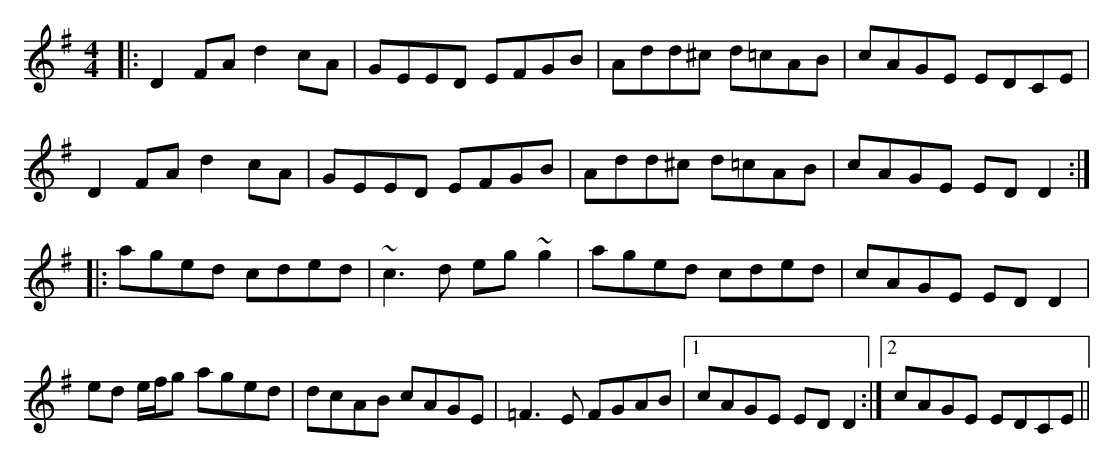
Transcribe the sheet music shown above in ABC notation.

X:1
M:4/4
K:Dmix
|:D2FA d2cA|GEED EFGB|Add^c d=cAB|cAGE EDCE|
D2FA d2cA|GEED EFGB|Add^c d=cAB|cAGE EDD2:|
|:aged cded|~c3d eg~g2|aged cded|cAGE EDD2|
ed e/f/g aged|dcAB cAGE|=F3E FGAB|1 cAGE EDD2:|2 cAGE EDCE||
